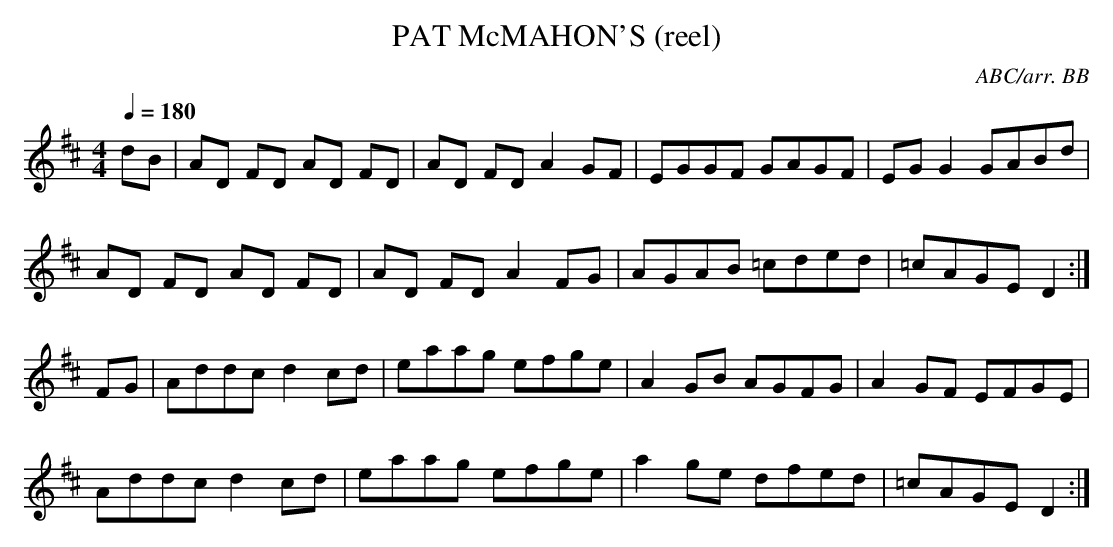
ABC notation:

X:1
T:PAT McMAHON'S (reel)
C:ABC/arr. BB
Q:1/4=180
M:4/4
L:1/8
K:D
dB|AD FD AD FD|AD FD A2 GF|EGGF GAGF|EG G2 GABd|
AD FD AD FD|AD FD A2 FG|AGAB =cded|=cAGE D2 :|
FG|Addc d2cd|eaag efge|A2 GB AGFG|A2GF EFGE|
Addc d2cd|eaag efge|a2 ge dfed|=cAGE D2 :|
